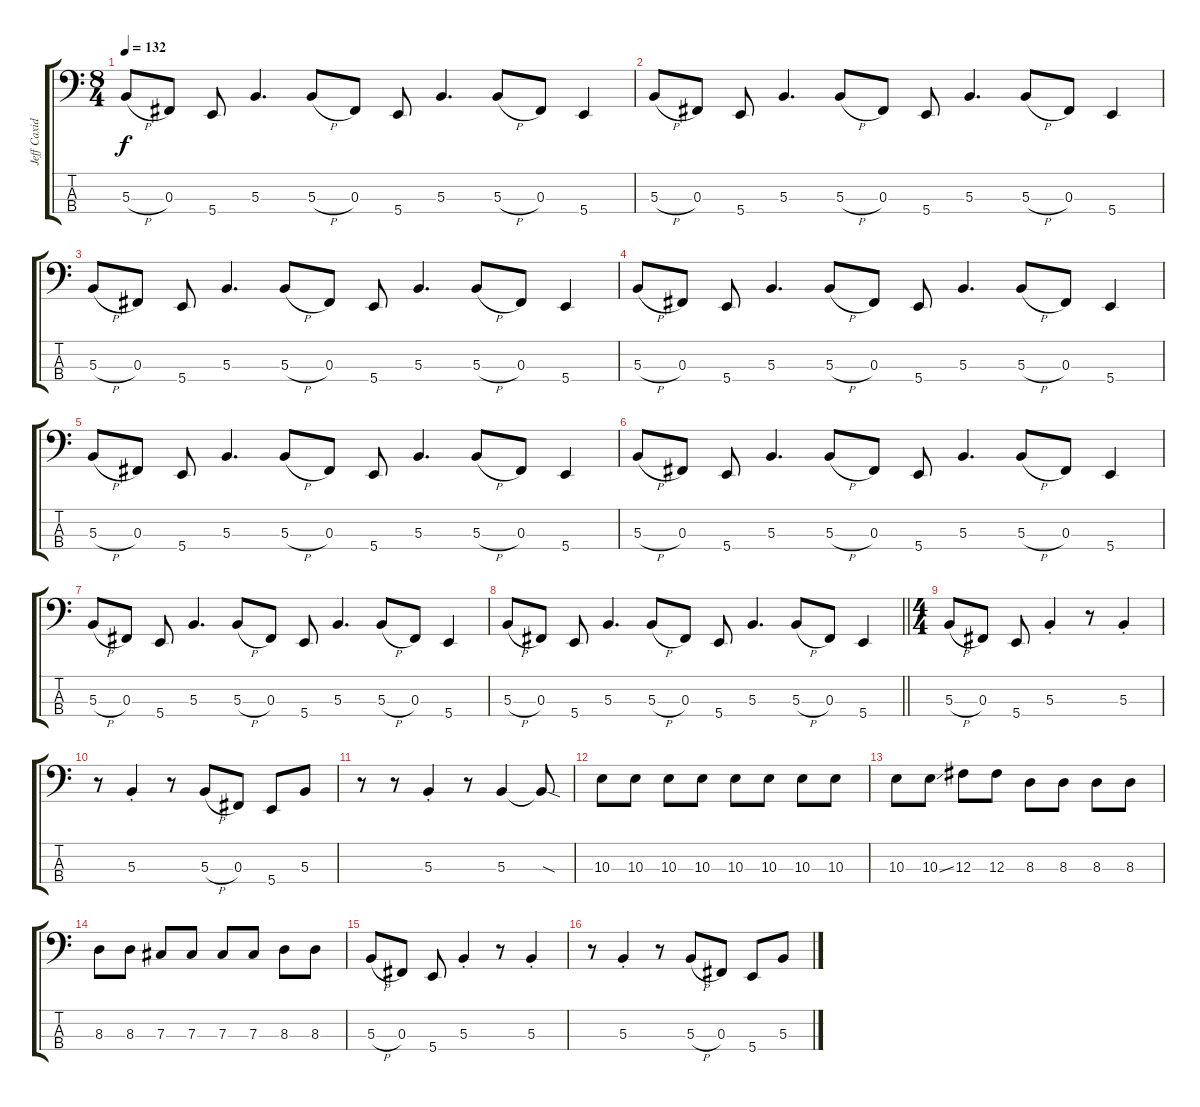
\track ("Jeff Caxide" "Jeff Caxid") {instrument electricbasspick}
\staff {score tabs}
\tuning (E2 B1 Gb1 B0) {hide}
\ts (8 4)
\tempo 132
\clef f4
\ks c
5.3{h}.8{dy f} 0.3.8 5.4.8 5.3.4{d} 5.3{h}.8 0.3.8 5.4.8 5.3.4{d} 5.3{h}.8 0.3.8 5.4.4 |
5.3{h}.8 0.3.8 5.4.8 5.3.4{d} 5.3{h}.8 0.3.8 5.4.8 5.3.4{d} 5.3{h}.8 0.3.8 5.4.4 |
5.3{h}.8 0.3.8 5.4.8 5.3.4{d} 5.3{h}.8 0.3.8 5.4.8 5.3.4{d} 5.3{h}.8 0.3.8 5.4.4 |
5.3{h}.8 0.3.8 5.4.8 5.3.4{d} 5.3{h}.8 0.3.8 5.4.8 5.3.4{d} 5.3{h}.8 0.3.8 5.4.4 |
5.3{h}.8 0.3.8 5.4.8 5.3.4{d} 5.3{h}.8 0.3.8 5.4.8 5.3.4{d} 5.3{h}.8 0.3.8 5.4.4 |
5.3{h}.8 0.3.8 5.4.8 5.3.4{d} 5.3{h}.8 0.3.8 5.4.8 5.3.4{d} 5.3{h}.8 0.3.8 5.4.4 |
5.3{h}.8 0.3.8 5.4.8 5.3.4{d} 5.3{h}.8 0.3.8 5.4.8 5.3.4{d} 5.3{h}.8 0.3.8 5.4.4 |
\barLineRight lightlight
5.3{h}.8 0.3.8 5.4.8 5.3.4{d} 5.3{h}.8 0.3.8 5.4.8 5.3.4{d} 5.3{h}.8 0.3.8 5.4.4 |
\ts (4 4)
5.3{h}.8 0.3.8 5.4.8 5.3{st}.4 r.8 5.3{st}.4 |
r.8 5.3{st}.4 r.8 5.3{h}.8 0.3.8 5.4.8 5.3.8 |
r.8 r.8 5.3{st}.4 r.8 5.3.4 5.3{sod t}.8 |
10.3.8 10.3.8 10.3.8 10.3.8 10.3.8 10.3.8 10.3.8 10.3.8 |
10.3.8 10.3{ss}.8 12.3.8 12.3.8 8.3.8 8.3.8 8.3.8 8.3.8 |
8.3.8 8.3.8 7.3.8 7.3.8 7.3.8 7.3.8 8.3.8 8.3.8 |
5.3{h}.8 0.3.8 5.4.8 5.3{st}.4 r.8 5.3{st}.4 |
r.8 5.3{st}.4 r.8 5.3{h}.8 0.3.8 5.4.8 5.3.8
